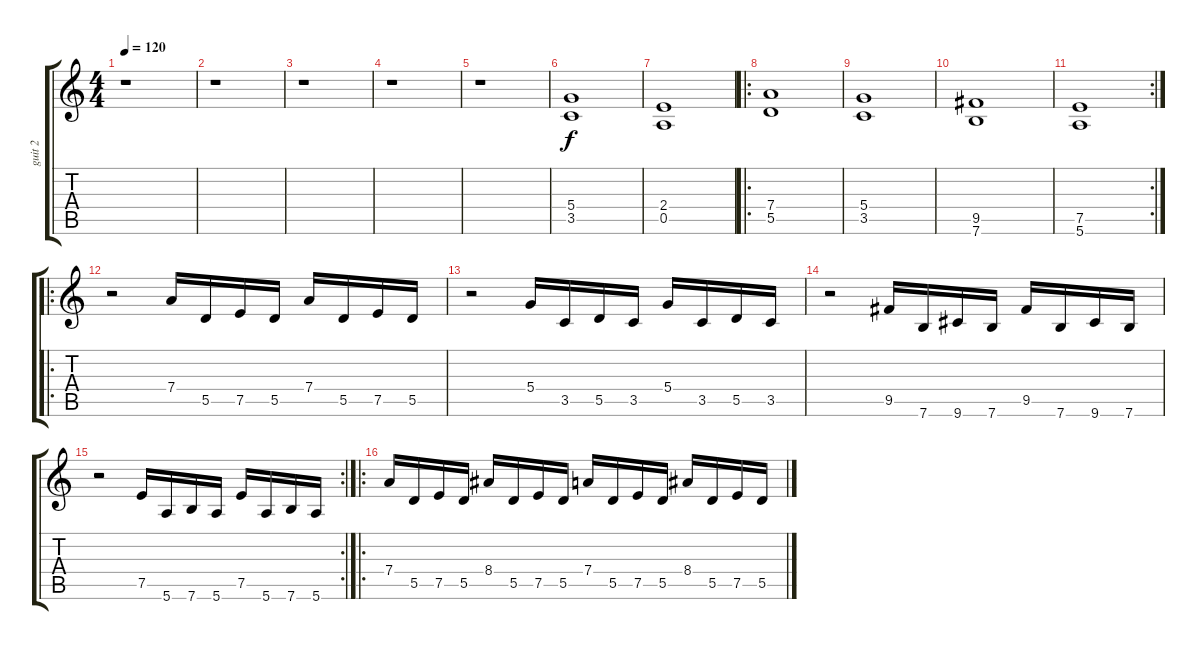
\track ("guit 2" "guit 2") {instrument overdrivenguitar}
\staff {score tabs}
\tuning (E4 B3 G3 D3 A2 E2) {hide}
\ts (4 4)
\tempo 120
\clef g2
\ks c
r.1{dy f} |
r.1 |
r.1 |
r.1 |
r.1 |
(5.4 3.5).1 |
(2.4 0.5).1 |
\ro
(7.4 5.5).1 |
(5.4 3.5).1 |
(9.5 7.6).1 |
\rc 2
(7.5 5.6).1 |
\ro
r.2 7.4.16 5.5.16 7.5.16 5.5.16 7.4.16 5.5.16 7.5.16 5.5.16 |
r.2 5.4.16 3.5.16 5.5.16 3.5.16 5.4.16 3.5.16 5.5.16 3.5.16 |
r.2 9.5.16 7.6.16 9.6.16 7.6.16 9.5.16 7.6.16 9.6.16 7.6.16 |
\rc 2
r.2 7.5.16 5.6.16 7.6.16 5.6.16 7.5.16 5.6.16 7.6.16 5.6.16 |
\ro
7.4.16{volume 16} 5.5.16 7.5.16 5.5.16 8.4.16 5.5.16 7.5.16 5.5.16 7.4.16 5.5.16 7.5.16 5.5.16 8.4.16 5.5.16 7.5.16 5.5.16
